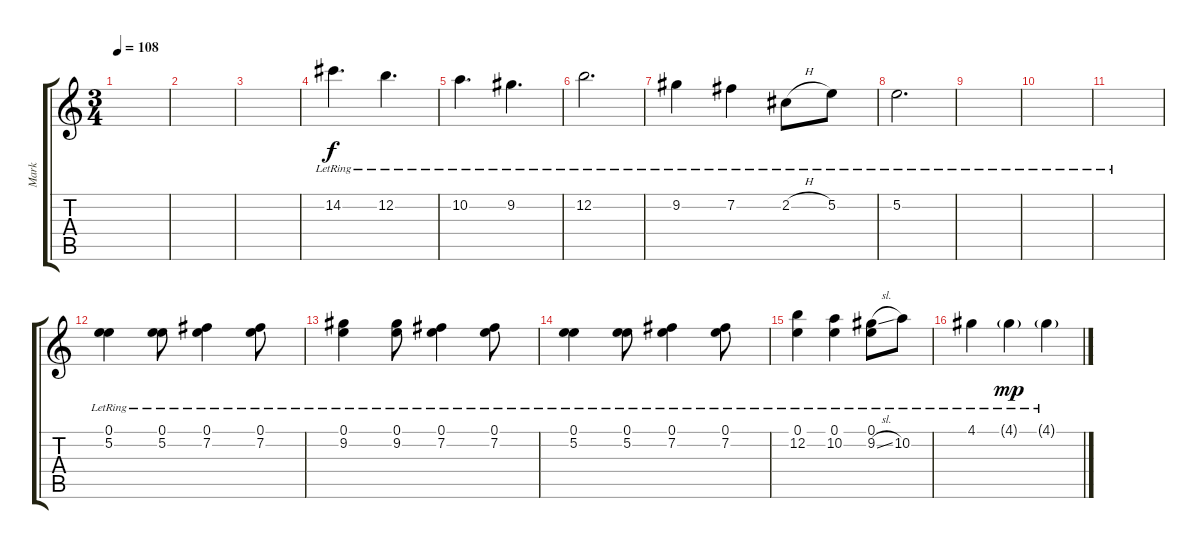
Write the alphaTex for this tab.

\track ("Mark" "Mark") {instrument acousticguitarsteel}
\staff {score tabs}
\tuning (E4 B3 G3 D3 A2 E2) {hide}
\ts (3 4)
\tempo 108
\clef g2
\ks c
|
|
|
14.2{lr}.4{d} 12.2{lr}.4{d} |
10.2{lr}.4{d} 9.2{lr}.4{d} |
12.2{lr}.2{d} |
9.2{lr}.4 7.2{lr}.4 2.2{h lr}.8 5.2{lr}.8 |
5.2{lr}.2{d} |
|
|
|
(0.1{lr} 5.2{lr}).4 (0.1{lr} 5.2{lr}).8 (0.1{lr} 7.2{lr}).4 (0.1{lr} 7.2{lr}).8 |
(0.1{lr} 9.2{lr}).4 (0.1{lr} 9.2{lr}).8 (0.1{lr} 7.2{lr}).4 (0.1{lr} 7.2{lr}).8 |
(0.1{lr} 5.2{lr}).4 (0.1{lr} 5.2{lr}).8 (0.1{lr} 7.2{lr}).4 (0.1{lr} 7.2{lr}).8 |
(0.1{lr} 12.2{lr}).4 (0.1{lr} 10.2{lr}).4 (0.1{lr} 9.2{sl lr}).8 10.2{lr}.8 |
4.1{lr}.4 4.1{g lr}.4{dy mp} 4.1{g lr}.4
